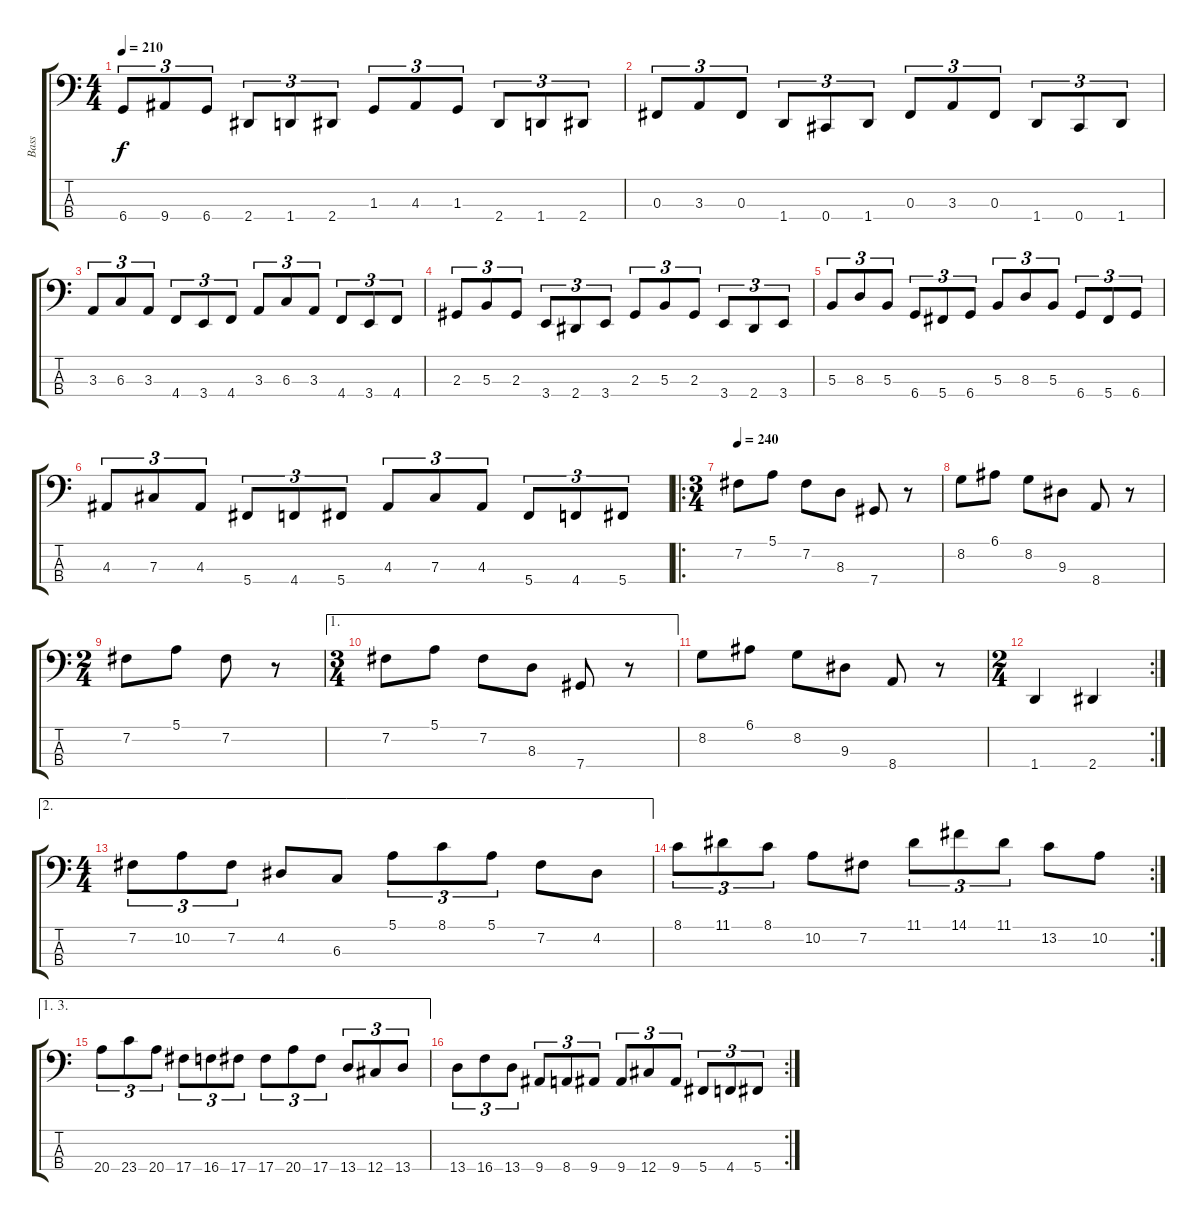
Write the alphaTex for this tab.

\track ("Bass" "Bass") {instrument electricbassfinger}
\staff {score tabs}
\tuning (E2 B1 Gb1 Db1) {hide}
\ts (4 4)
\tempo 210
\clef f4
\ks c
6.4.8{tu (3 2) dy f} 9.4.8{tu (3 2)} 6.4.8{tu (3 2)} 2.4.8{tu (3 2)} 1.4.8{tu (3 2)} 2.4.8{tu (3 2)} 1.3.8{tu (3 2)} 4.3.8{tu (3 2)} 1.3.8{tu (3 2)} 2.4.8{tu (3 2)} 1.4.8{tu (3 2)} 2.4.8{tu (3 2)} |
0.3.8{tu (3 2)} 3.3.8{tu (3 2)} 0.3.8{tu (3 2)} 1.4.8{tu (3 2)} 0.4.8{tu (3 2)} 1.4.8{tu (3 2)} 0.3.8{tu (3 2)} 3.3.8{tu (3 2)} 0.3.8{tu (3 2)} 1.4.8{tu (3 2)} 0.4.8{tu (3 2)} 1.4.8{tu (3 2)} |
3.3.8{tu (3 2)} 6.3.8{tu (3 2)} 3.3.8{tu (3 2)} 4.4.8{tu (3 2)} 3.4.8{tu (3 2)} 4.4.8{tu (3 2)} 3.3.8{tu (3 2)} 6.3.8{tu (3 2)} 3.3.8{tu (3 2)} 4.4.8{tu (3 2)} 3.4.8{tu (3 2)} 4.4.8{tu (3 2)} |
2.3.8{tu (3 2)} 5.3.8{tu (3 2)} 2.3.8{tu (3 2)} 3.4.8{tu (3 2)} 2.4.8{tu (3 2)} 3.4.8{tu (3 2)} 2.3.8{tu (3 2)} 5.3.8{tu (3 2)} 2.3.8{tu (3 2)} 3.4.8{tu (3 2)} 2.4.8{tu (3 2)} 3.4.8{tu (3 2)} |
5.3.8{tu (3 2)} 8.3.8{tu (3 2)} 5.3.8{tu (3 2)} 6.4.8{tu (3 2)} 5.4.8{tu (3 2)} 6.4.8{tu (3 2)} 5.3.8{tu (3 2)} 8.3.8{tu (3 2)} 5.3.8{tu (3 2)} 6.4.8{tu (3 2)} 5.4.8{tu (3 2)} 6.4.8{tu (3 2)} |
4.3.8{tu (3 2)} 7.3.8{tu (3 2)} 4.3.8{tu (3 2)} 5.4.8{tu (3 2)} 4.4.8{tu (3 2)} 5.4.8{tu (3 2)} 4.3.8{tu (3 2)} 7.3.8{tu (3 2)} 4.3.8{tu (3 2)} 5.4.8{tu (3 2)} 4.4.8{tu (3 2)} 5.4.8{tu (3 2)} |
\ro
\ts (3 4)
\tempo 240
7.2.8 5.1.8 7.2.8 8.3.8 7.4.8 r.8 |
8.2.8 6.1.8 8.2.8 9.3.8 8.4.8 r.8 |
\ts (2 4)
7.2.8 5.1.8 7.2.8 r.8 |
\ae 1
\ts (3 4)
7.2.8 5.1.8 7.2.8 8.3.8 7.4.8 r.8 |
8.2.8 6.1.8 8.2.8 9.3.8 8.4.8 r.8 |
\rc 2
\ts (2 4)
1.4.4 2.4.4 |
\ae 2
\ts (4 4)
7.2.8{tu (3 2)} 10.2.8{tu (3 2)} 7.2.8{tu (3 2)} 4.2.8 6.3.8 5.1.8{tu (3 2)} 8.1.8{tu (3 2)} 5.1.8{tu (3 2)} 7.2.8 4.2.8 |
\rc 2
8.1.8{tu (3 2)} 11.1.8{tu (3 2)} 8.1.8{tu (3 2)} 10.2.8 7.2.8 11.1.8{tu (3 2)} 14.1.8{tu (3 2)} 11.1.8{tu (3 2)} 13.2.8 10.2.8 |
\ae (1 3)
20.4.8{tu (3 2)} 23.4.8{tu (3 2)} 20.4.8{tu (3 2)} 17.4.8{tu (3 2)} 16.4.8{tu (3 2)} 17.4.8{tu (3 2)} 17.4.8{tu (3 2)} 20.4.8{tu (3 2)} 17.4.8{tu (3 2)} 13.4.8{tu (3 2)} 12.4.8{tu (3 2)} 13.4.8{tu (3 2)} |
\rc 2
13.4.8{tu (3 2)} 16.4.8{tu (3 2)} 13.4.8{tu (3 2)} 9.4.8{tu (3 2)} 8.4.8{tu (3 2)} 9.4.8{tu (3 2)} 9.4.8{tu (3 2)} 12.4.8{tu (3 2)} 9.4.8{tu (3 2)} 5.4.8{tu (3 2)} 4.4.8{tu (3 2)} 5.4.8{tu (3 2)}
